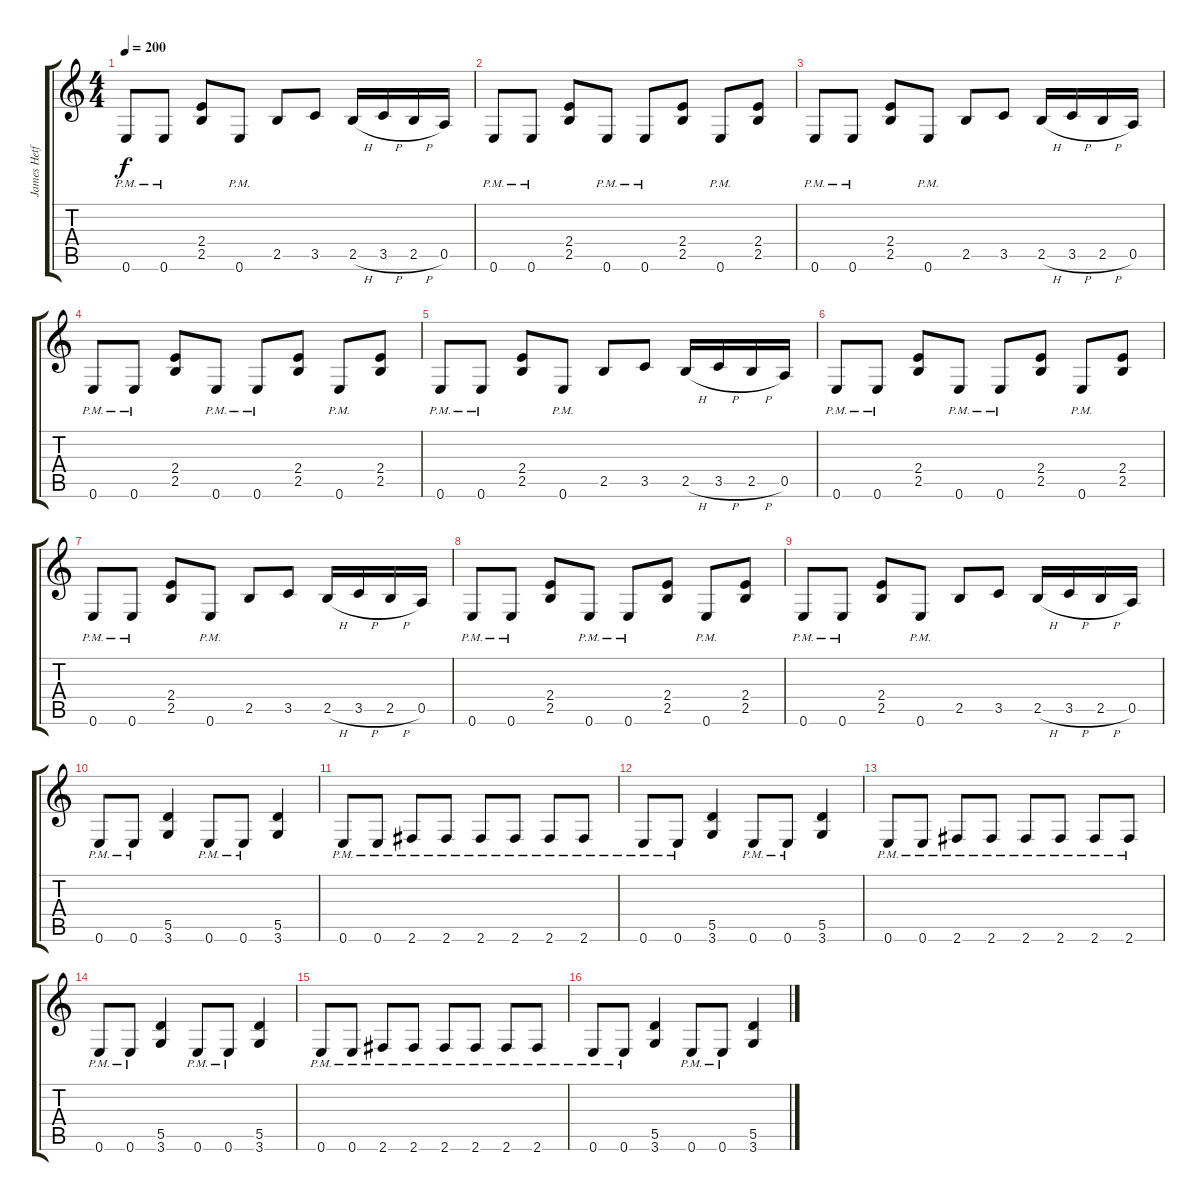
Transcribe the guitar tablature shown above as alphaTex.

\track ("James Hetfield" "James Hetf") {instrument distortionguitar}
\staff {score tabs}
\tuning (E4 B3 G3 D3 A2 E2) {hide}
\ts (4 4)
\tempo 200
\clef g2
\ks c
0.6{pm}.8{dy f} 0.6{pm}.8 (2.4 2.5).8 0.6{pm}.8 2.5.8 3.5.8 2.5{h}.16 3.5{h}.16 2.5{h}.16 0.5.16 |
0.6{pm}.8 0.6{pm}.8 (2.4 2.5).8 0.6{pm}.8 0.6{pm}.8 (2.4 2.5).8 0.6{pm}.8 (2.4 2.5).8 |
0.6{pm}.8 0.6{pm}.8 (2.4 2.5).8 0.6{pm}.8 2.5.8 3.5.8 2.5{h}.16 3.5{h}.16 2.5{h}.16 0.5.16 |
0.6{pm}.8 0.6{pm}.8 (2.4 2.5).8 0.6{pm}.8 0.6{pm}.8 (2.4 2.5).8 0.6{pm}.8 (2.4 2.5).8 |
0.6{pm}.8 0.6{pm}.8 (2.4 2.5).8 0.6{pm}.8 2.5.8 3.5.8 2.5{h}.16 3.5{h}.16 2.5{h}.16 0.5.16 |
0.6{pm}.8 0.6{pm}.8 (2.4 2.5).8 0.6{pm}.8 0.6{pm}.8 (2.4 2.5).8 0.6{pm}.8 (2.4 2.5).8 |
0.6{pm}.8 0.6{pm}.8 (2.4 2.5).8 0.6{pm}.8 2.5.8 3.5.8 2.5{h}.16 3.5{h}.16 2.5{h}.16 0.5.16 |
0.6{pm}.8 0.6{pm}.8 (2.4 2.5).8 0.6{pm}.8 0.6{pm}.8 (2.4 2.5).8 0.6{pm}.8 (2.4 2.5).8 |
0.6{pm}.8 0.6{pm}.8 (2.4 2.5).8 0.6{pm}.8 2.5.8 3.5.8 2.5{h}.16 3.5{h}.16 2.5{h}.16 0.5.16 |
0.6{pm}.8 0.6{pm}.8 (5.5 3.6).4 0.6{pm}.8 0.6{pm}.8 (5.5 3.6).4 |
0.6{pm}.8 0.6{pm}.8 2.6{pm}.8 2.6{pm}.8 2.6{pm}.8 2.6{pm}.8 2.6{pm}.8 2.6{pm}.8 |
0.6{pm}.8 0.6{pm}.8 (5.5 3.6).4 0.6{pm}.8 0.6{pm}.8 (5.5 3.6).4 |
0.6{pm}.8 0.6{pm}.8 2.6{pm}.8 2.6{pm}.8 2.6{pm}.8 2.6{pm}.8 2.6{pm}.8 2.6{pm}.8 |
0.6{pm}.8 0.6{pm}.8 (5.5 3.6).4 0.6{pm}.8 0.6{pm}.8 (5.5 3.6).4 |
0.6{pm}.8 0.6{pm}.8 2.6{pm}.8 2.6{pm}.8 2.6{pm}.8 2.6{pm}.8 2.6{pm}.8 2.6{pm}.8 |
0.6{pm}.8 0.6{pm}.8 (5.5 3.6).4 0.6{pm}.8 0.6{pm}.8 (5.5 3.6).4
